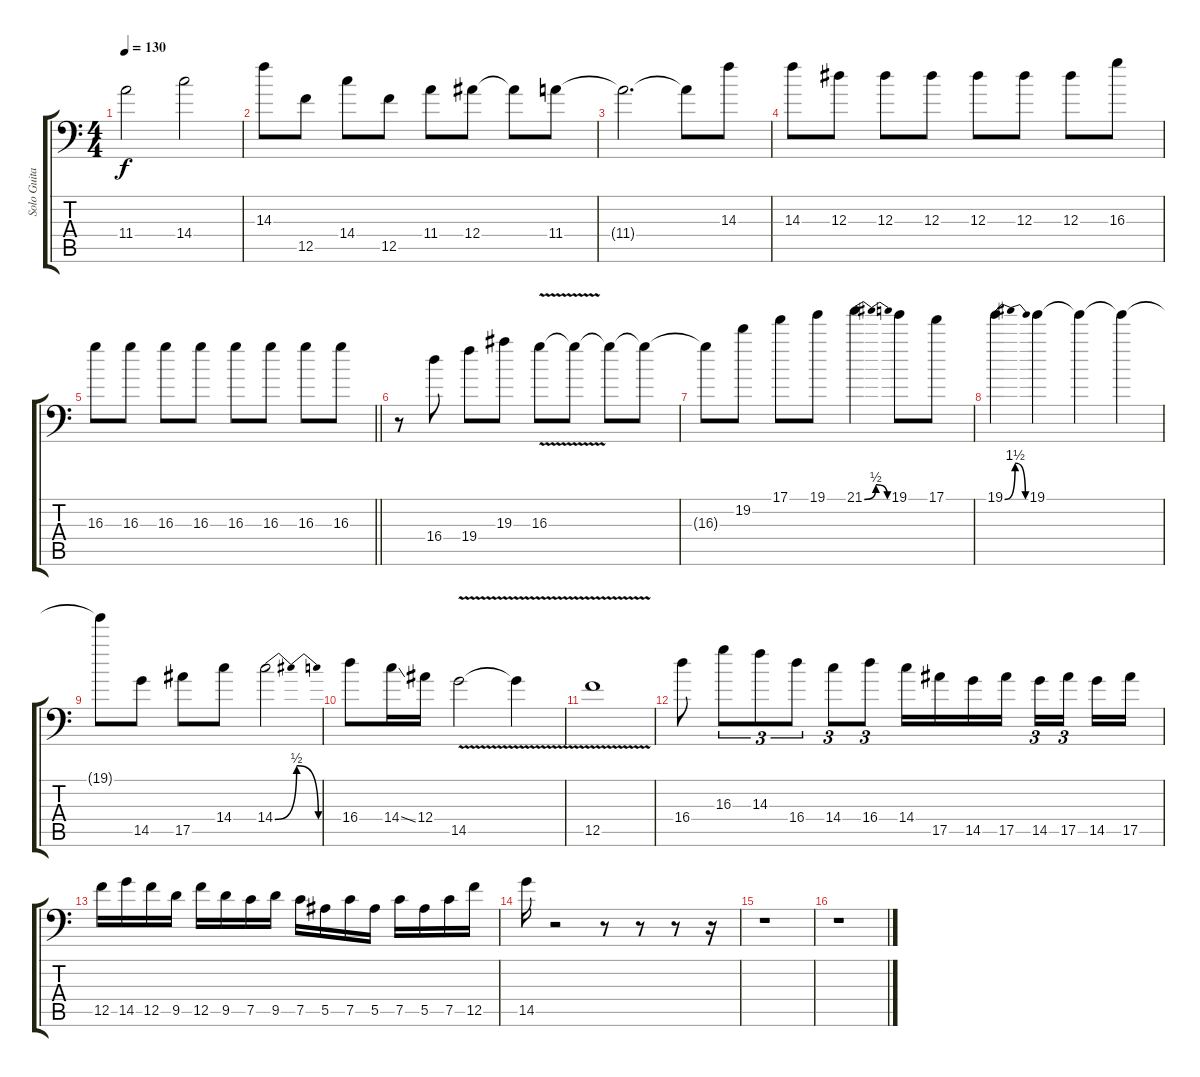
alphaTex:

\track ("Solo Guitar" "Solo Guita") {instrument overdrivenguitar}
\staff {score tabs}
\tuning (C4 G3 Eb3 Bb2 F2 Bb1) {hide}
\ts (4 4)
\tempo 130
\clef f4
\ks c
11.4{t}.2{dy f} 14.4.2 |
14.3.8 12.5.8 14.4.8 12.5.8 11.4.8 12.4.8 12.4{t}.8 11.4.8 |
11.4{t}.2{d} 11.4{t}.8 14.3.8 |
14.3.8 12.3.8 12.3.8 12.3.8 12.3.8 12.3.8 12.3.8 16.3.8 |
\barLineRight lightlight
16.3.8 16.3.8 16.3.8 16.3.8 16.3.8 16.3.8 16.3.8 16.3.8 |
\section ("" "")
r.8 16.4.8 19.4.8 19.3.8 16.3{v}.8 16.3{t}.8 16.3{t}.8 16.3{t}.8 |
16.3{t}.8 19.2.8 17.1.8 19.1.8 21.1{be (bendrelease 0 0 15 2 30 2 60 0)}.4 19.1.8 17.1.8 |
19.1{be (bendrelease 0 0 15 6 40 6 60 0)}.4 19.1.4 19.1{t}.4 19.1{t}.4 |
19.1{t}.8 14.5.8 17.5.8 14.4.8 14.4{be (bendrelease 0 0 15 2 45 2 60 0)}.2 |
16.4.8 14.4{ss}.16 12.4.16 14.5{v}.2 14.5{t}.4 |
12.5{v}.1 |
16.4.8 16.3.8{tu (3 2)} 14.3.8{tu (3 2)} 16.4.8{tu (3 2)} 14.4.8{tu (3 2)} 16.4.8{tu (3 2)} 14.4.16 17.5.16 14.5.16 17.5.16 14.5.16{tu (3 2)} 17.5.16{tu (3 2) beam splitsecondary} 14.5.16 17.5.16 |
12.5.16 14.5.16 12.5.16 9.5.16 12.5.16 9.5.16 7.5.16 9.5.16 7.5.16 5.5.16 7.5.16 5.5.16 7.5.16 5.5.16 7.5.16 12.5.16 |
14.5.16 r.2 r.8 r.8 r.8 r.16 |
r.1 |
r.1
